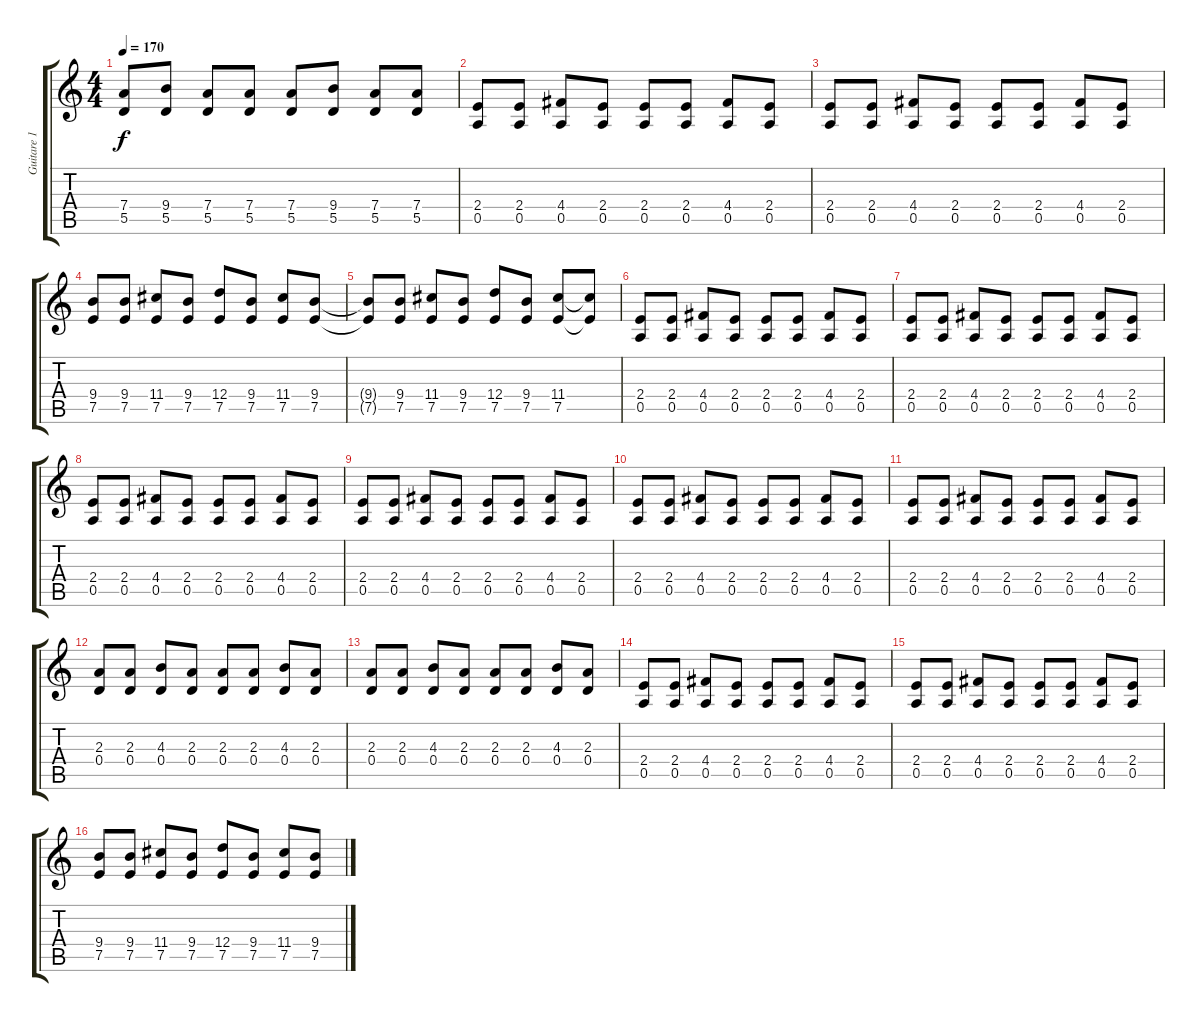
\track ("Guitare 1" "Guitare 1") {instrument overdrivenguitar}
\staff {score tabs}
\tuning (E4 B3 G3 D3 A2 E2) {hide}
\ts (4 4)
\tempo 170
\clef g2
\ks c
(7.4{t} 5.5{t}).8{dy f} (9.4 5.5).8 (7.4 5.5).8 (7.4 5.5).8 (7.4 5.5).8 (9.4 5.5).8 (7.4 5.5).8 (7.4 5.5).8 |
(2.4 0.5).8 (2.4 0.5).8 (4.4 0.5).8 (2.4 0.5).8 (2.4 0.5).8 (2.4 0.5).8 (4.4 0.5).8 (2.4 0.5).8 |
(2.4 0.5).8 (2.4 0.5).8 (4.4 0.5).8 (2.4 0.5).8 (2.4 0.5).8 (2.4 0.5).8 (4.4 0.5).8 (2.4 0.5).8 |
(9.4 7.5).8 (9.4 7.5).8 (11.4 7.5).8 (9.4 7.5).8 (12.4 7.5).8 (9.4 7.5).8 (11.4 7.5).8 (9.4 7.5).8 |
(9.4{t} 7.5{t}).8 (9.4 7.5).8 (11.4 7.5).8 (9.4 7.5).8 (12.4 7.5).8 (9.4 7.5).8 (11.4 7.5).8 (11.4{t} 7.5{t}).8 |
(2.4 0.5).8 (2.4 0.5).8 (4.4 0.5).8 (2.4 0.5).8 (2.4 0.5).8 (2.4 0.5).8 (4.4 0.5).8 (2.4 0.5).8 |
(2.4 0.5).8 (2.4 0.5).8 (4.4 0.5).8 (2.4 0.5).8 (2.4 0.5).8 (2.4 0.5).8 (4.4 0.5).8 (2.4 0.5).8 |
(2.4 0.5).8 (2.4 0.5).8 (4.4 0.5).8 (2.4 0.5).8 (2.4 0.5).8 (2.4 0.5).8 (4.4 0.5).8 (2.4 0.5).8 |
(2.4 0.5).8 (2.4 0.5).8 (4.4 0.5).8 (2.4 0.5).8 (2.4 0.5).8 (2.4 0.5).8 (4.4 0.5).8 (2.4 0.5).8 |
(2.4 0.5).8 (2.4 0.5).8 (4.4 0.5).8 (2.4 0.5).8 (2.4 0.5).8 (2.4 0.5).8 (4.4 0.5).8 (2.4 0.5).8 |
(2.4 0.5).8 (2.4 0.5).8 (4.4 0.5).8 (2.4 0.5).8 (2.4 0.5).8 (2.4 0.5).8 (4.4 0.5).8 (2.4 0.5).8 |
(2.3 0.4).8 (2.3 0.4).8 (4.3 0.4).8 (2.3 0.4).8 (2.3 0.4).8 (2.3 0.4).8 (4.3 0.4).8 (2.3 0.4).8 |
(2.3 0.4).8 (2.3 0.4).8 (4.3 0.4).8 (2.3 0.4).8 (2.3 0.4).8 (2.3 0.4).8 (4.3 0.4).8 (2.3 0.4).8 |
(2.4 0.5).8 (2.4 0.5).8 (4.4 0.5).8 (2.4 0.5).8 (2.4 0.5).8 (2.4 0.5).8 (4.4 0.5).8 (2.4 0.5).8 |
(2.4 0.5).8 (2.4 0.5).8 (4.4 0.5).8 (2.4 0.5).8 (2.4 0.5).8 (2.4 0.5).8 (4.4 0.5).8 (2.4 0.5).8 |
(9.4 7.5).8 (9.4 7.5).8 (11.4 7.5).8 (9.4 7.5).8 (12.4 7.5).8 (9.4 7.5).8 (11.4 7.5).8 (9.4 7.5).8
